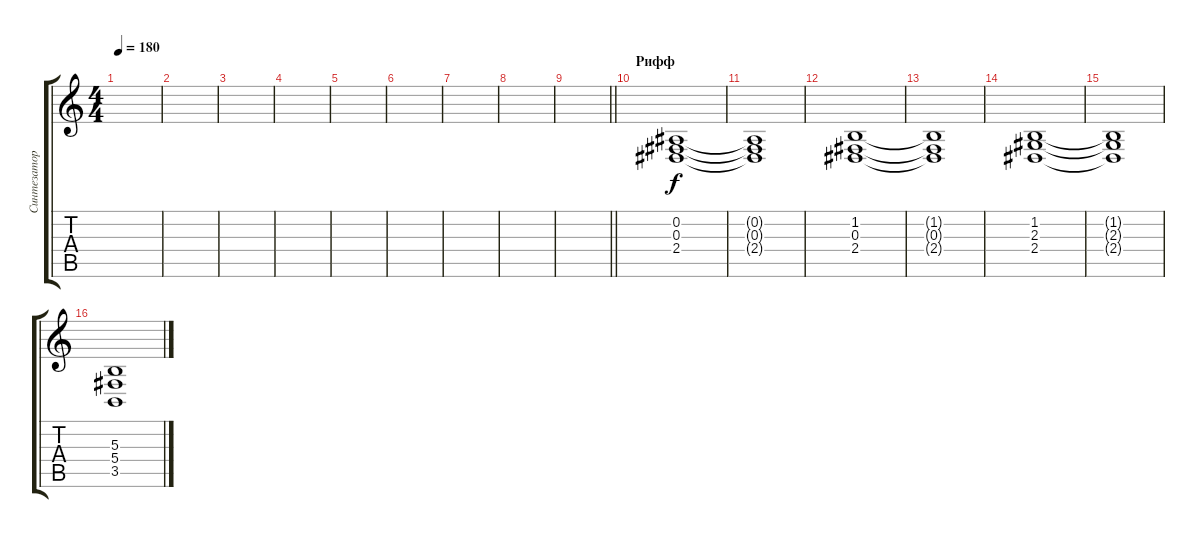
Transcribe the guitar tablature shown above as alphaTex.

\track ("Синтезатор I" "Синтезатор") {instrument lead2sawtooth}
\staff {score tabs}
\tuning (Eb4 Bb3 Gb3 Db3 Ab2 Eb2) {hide}
\ts (4 4)
\tempo 180
\clef g2
\ks c
|
|
|
|
|
|
|
|
\barLineRight lightlight
|
\section ("" "Рифф")
(0.2 0.3 2.4).1 |
(0.2{t} 0.3{t} 2.4{t}).1 |
(1.2 0.3 2.4).1 |
(1.2{t} 0.3{t} 2.4{t}).1 |
(1.2 2.3 2.4).1 |
(1.2{t} 2.3{t} 2.4{t}).1 |
(5.3 5.4 3.5).1
